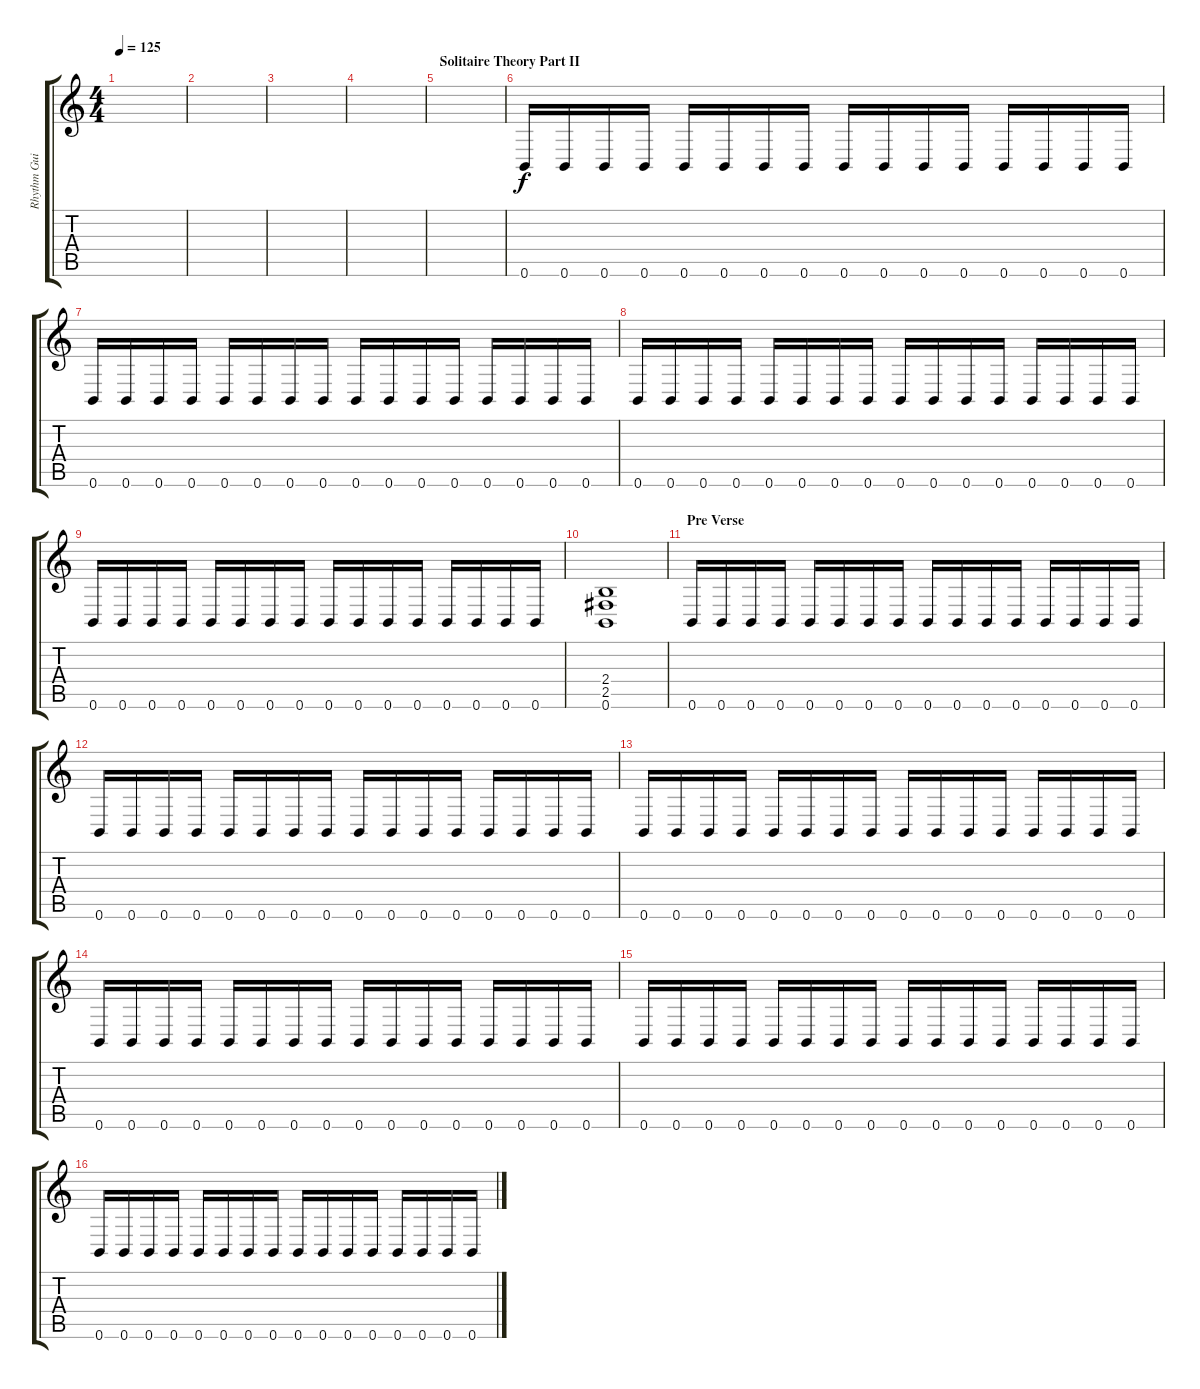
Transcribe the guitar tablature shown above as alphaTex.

\track ("Rhythm Guitar" "Rhythm Gui") {instrument distortionguitar}
\staff {score tabs}
\tuning (B3 Gb3 D3 A2 E2 B1) {hide}
\ts (4 4)
\tempo 125
\clef g2
\ks c
|
|
|
|
\section ("" "Solitaire Theory Part II")
|
0.6.16 0.6.16 0.6.16 0.6.16 0.6.16 0.6.16 0.6.16 0.6.16 0.6.16 0.6.16 0.6.16 0.6.16 0.6.16 0.6.16 0.6.16 0.6.16 |
0.6.16 0.6.16 0.6.16 0.6.16 0.6.16 0.6.16 0.6.16 0.6.16 0.6.16 0.6.16 0.6.16 0.6.16 0.6.16 0.6.16 0.6.16 0.6.16 |
0.6.16 0.6.16 0.6.16 0.6.16 0.6.16 0.6.16 0.6.16 0.6.16 0.6.16 0.6.16 0.6.16 0.6.16 0.6.16 0.6.16 0.6.16 0.6.16 |
0.6.16 0.6.16 0.6.16 0.6.16 0.6.16 0.6.16 0.6.16 0.6.16 0.6.16 0.6.16 0.6.16 0.6.16 0.6.16 0.6.16 0.6.16 0.6.16 |
(2.4 2.5 0.6).1 |
\section ("" "Pre Verse")
0.6.16 0.6.16 0.6.16 0.6.16 0.6.16 0.6.16 0.6.16 0.6.16 0.6.16 0.6.16 0.6.16 0.6.16 0.6.16 0.6.16 0.6.16 0.6.16 |
0.6.16 0.6.16 0.6.16 0.6.16 0.6.16 0.6.16 0.6.16 0.6.16 0.6.16 0.6.16 0.6.16 0.6.16 0.6.16 0.6.16 0.6.16 0.6.16 |
0.6.16 0.6.16 0.6.16 0.6.16 0.6.16 0.6.16 0.6.16 0.6.16 0.6.16 0.6.16 0.6.16 0.6.16 0.6.16 0.6.16 0.6.16 0.6.16 |
0.6.16 0.6.16 0.6.16 0.6.16 0.6.16 0.6.16 0.6.16 0.6.16 0.6.16 0.6.16 0.6.16 0.6.16 0.6.16 0.6.16 0.6.16 0.6.16 |
0.6.16 0.6.16 0.6.16 0.6.16 0.6.16 0.6.16 0.6.16 0.6.16 0.6.16 0.6.16 0.6.16 0.6.16 0.6.16 0.6.16 0.6.16 0.6.16 |
0.6.16 0.6.16 0.6.16 0.6.16 0.6.16 0.6.16 0.6.16 0.6.16 0.6.16 0.6.16 0.6.16 0.6.16 0.6.16 0.6.16 0.6.16 0.6.16
